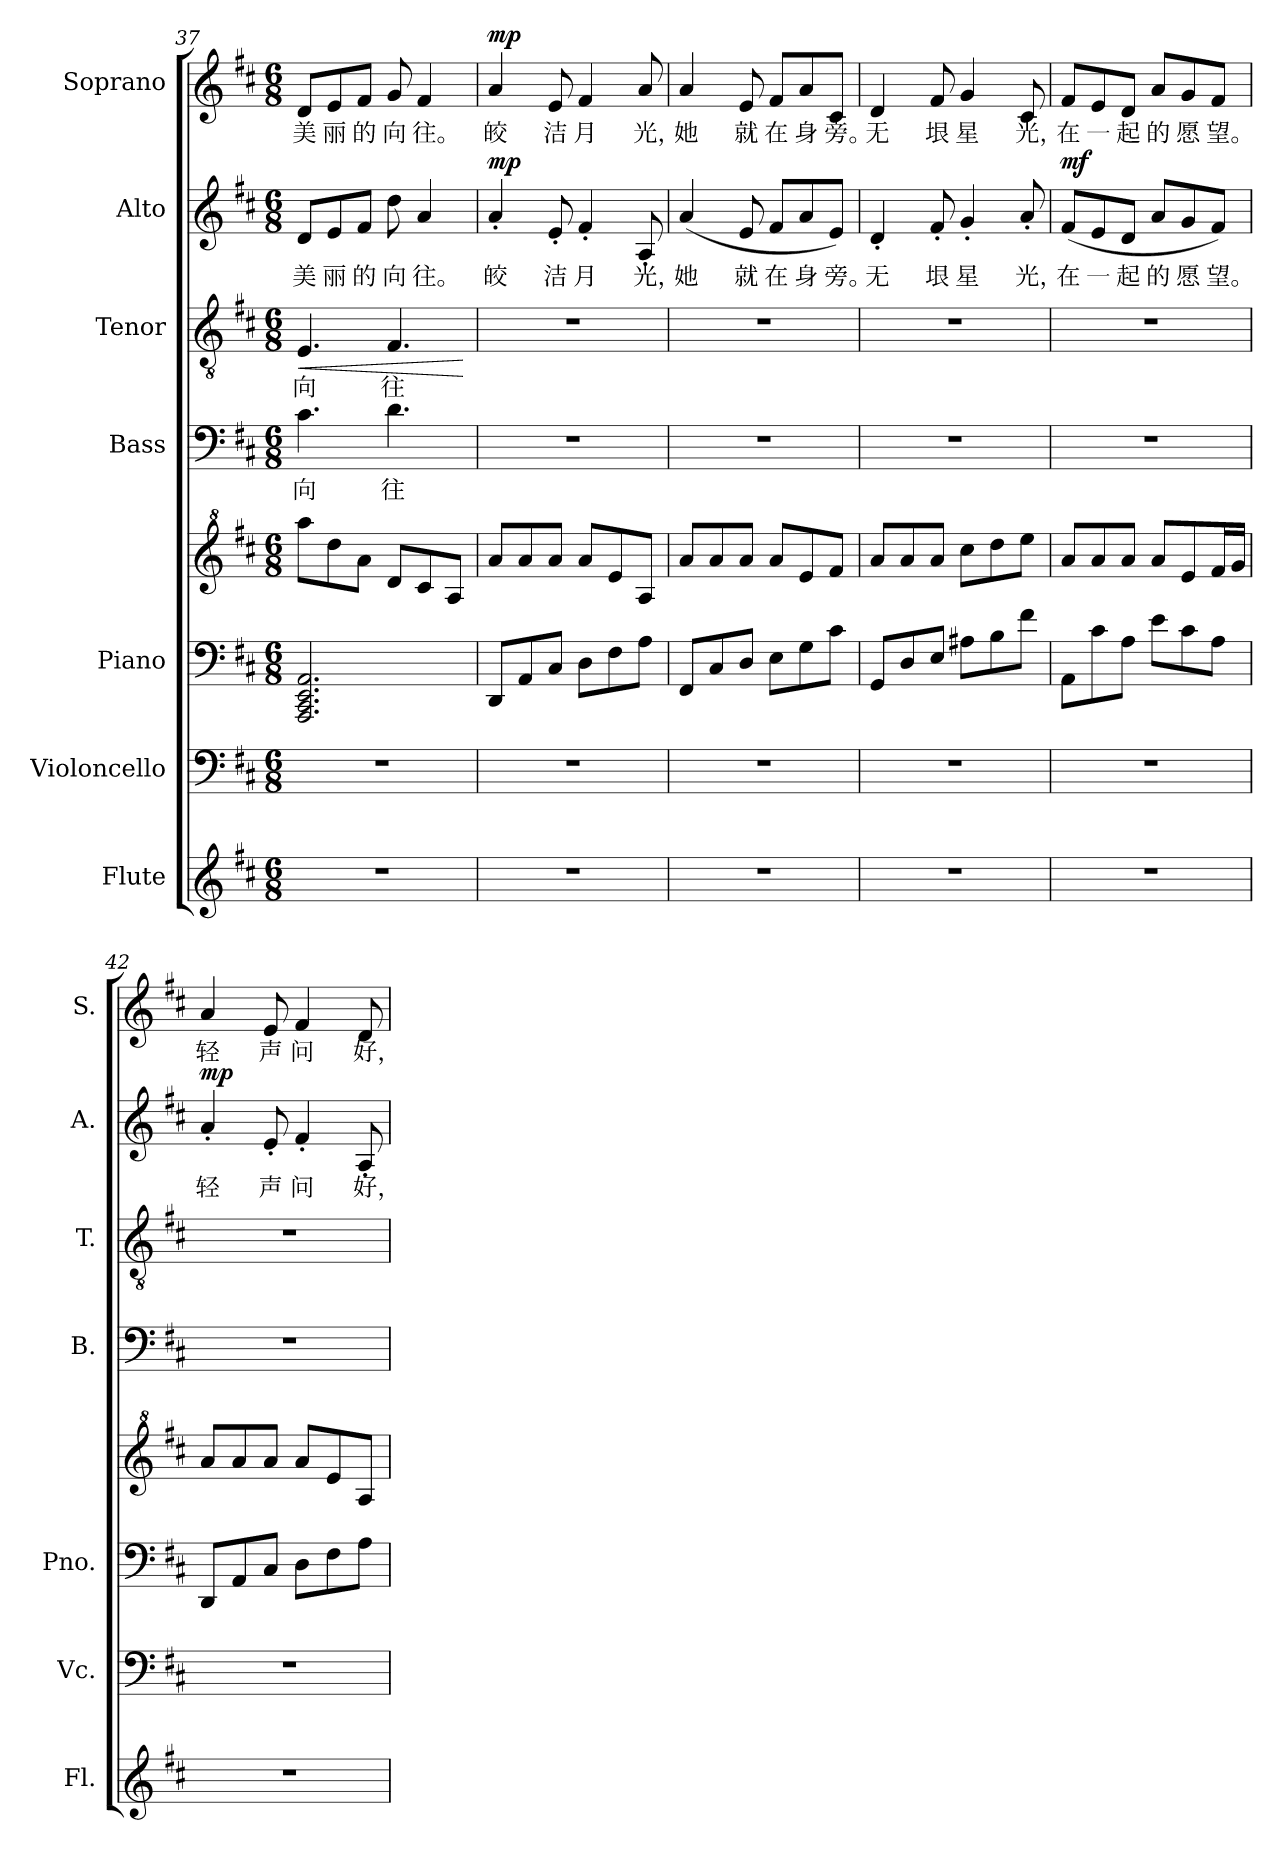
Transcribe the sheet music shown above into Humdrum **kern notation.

**kern	**kern	**kern	**kern	**kern	**text	**kern	**text	**dynam	**kern	**text	**dynam	**kern	**text	**dynam
*part7	*part6	*part5	*part5	*part4	*part4	*part3	*part3	*part3	*part2	*part2	*part2	*part1	*part1	*part1
*staff8	*staff7	*staff6	*staff5	*staff4	*staff4	*staff3	*staff3	*staff3	*staff2	*staff2	*staff2	*staff1	*staff1	*staff1
*I"Flute	*I"Violoncello	*I"Piano	*	*I"Bass	*	*I"Tenor	*	*	*I"Alto	*	*	*I"Soprano	*	*
*I'Fl.	*I'Vc.	*I'Pno.	*	*I'B.	*	*I'T.	*	*	*I'A.	*	*	*I'S.	*	*
*clefG2	*clefF4	*clefF4	*clefG^2	*clefF4	*	*clefGv2	*	*	*clefG2	*	*	*clefG2	*	*
*k[f#c#]	*k[f#c#]	*k[f#c#]	*k[f#c#]	*k[f#c#]	*	*k[f#c#]	*	*	*k[f#c#]	*	*	*k[f#c#]	*	*
*M6/8	*M6/8	*M6/8	*M6/8	*M6/8	*	*M6/8	*	*	*M6/8	*	*	*M6/8	*	*
=37	=37	=37	=37	=37	=37	=37	=37	=37	=37	=37	=37	=37	=37	=37
!	!	!	!	!	!LO:LY:b	!	!LO:LY:b	!LO:HP:b	!	!LO:LY:b	!	!	!LO:LY:b	!
2.r	2.r	2.AAA/ 2.CC#/ 2.EE/ 2.AA/	8aaa\L	4.c#\	向	4.E/	向	<	8d/L	美	.	8d/L	美	.
!	!	!	!	!	!	!	!	!	!	!LO:LY:b	!	!	!LO:LY:b	!
.	.	.	8ddd\	.	.	.	.	.	8e/	丽	.	8e/	丽	.
!	!	!	!	!	!	!	!	!	!	!LO:LY:b	!	!	!LO:LY:b	!
.	.	.	8aa\J	.	.	.	.	.	8f#/J	的	.	8f#/J	的	.
!	!	!	!	!	!LO:LY:b	!	!LO:LY:b	!	!	!LO:LY:b	!	!	!LO:LY:b	!
.	.	.	8dd/L	4.d\	往	4.F#/	往	.	8dd\	向	.	8g/	向	.
!	!	!	!	!	!	!	!	!	!	!LO:LY:b	!	!	!LO:LY:b	!
.	.	.	8cc#/	.	.	.	.	.	4a/	往。	.	4f#/	往。	.
.	.	.	8a/J	.	.	.	.	.	.	.	.	.	.	.
.	.	.	.	.	.	.	.	[	.	.	.	.	.	.
!!LO:LB:g=z
=38	=38	=38	=38	=38	=38	=38	=38	=38	=38	=38	=38	=38	=38	=38
!	!	!	!	!	!	!	!	!	!	!LO:LY:b	!LO:DY:b	!	!LO:LY:b	!LO:DY:b
2.r	2.r	8DD/L	8aa/L	2.r	.	2.r	.	.	4a'/	皎	mp	4a/	皎	mp
.	.	8AA/	8aa/	.	.	.	.	.	.	.	.	.	.	.
!	!	!	!	!	!	!	!	!	!	!LO:LY:b	!	!	!LO:LY:b	!
.	.	8C#/J	8aa/J	.	.	.	.	.	8e'/	洁	.	8e/	洁	.
!	!	!	!	!	!	!	!	!	!	!LO:LY:b	!	!	!LO:LY:b	!
.	.	8D\L	8aa/L	.	.	.	.	.	4f#'/	月	.	4f#/	月	.
.	.	8F#\	8ee/	.	.	.	.	.	.	.	.	.	.	.
!	!	!	!	!	!	!	!	!	!	!LO:LY:b	!	!	!LO:LY:b	!
.	.	8A\J	8a/J	.	.	.	.	.	8A'/	光，	.	8a/	光，	.
=39	=39	=39	=39	=39	=39	=39	=39	=39	=39	=39	=39	=39	=39	=39
!	!	!	!	!	!	!	!	!	!	!LO:LY:b	!	!	!LO:LY:b	!
2.r	2.r	8FF#/L	8aa/L	2.r	.	2.r	.	.	(4a/	她	.	4a/	她	.
.	.	8C#/	8aa/	.	.	.	.	.	.	.	.	.	.	.
!	!	!	!	!	!	!	!	!	!	!LO:LY:b	!	!	!LO:LY:b	!
.	.	8D/J	8aa/J	.	.	.	.	.	8e/	就	.	8e/	就	.
!	!	!	!	!	!	!	!	!	!	!LO:LY:b	!	!	!LO:LY:b	!
.	.	8E\L	8aa/L	.	.	.	.	.	8f#/L	在	.	8f#/L	在	.
!	!	!	!	!	!	!	!	!	!	!LO:LY:b	!	!	!LO:LY:b	!
.	.	8G\	8ee/	.	.	.	.	.	8a/	身	.	8a/	身	.
!	!	!	!	!	!	!	!	!	!	!LO:LY:b	!	!	!LO:LY:b	!
.	.	8c#\J	8ff#/J	.	.	.	.	.	8e/J)	旁。	.	8c#/J	旁。	.
=40	=40	=40	=40	=40	=40	=40	=40	=40	=40	=40	=40	=40	=40	=40
!	!	!	!	!	!	!	!	!	!	!LO:LY:b	!	!	!LO:LY:b	!
2.r	2.r	8GG/L	8aa/L	2.r	.	2.r	.	.	4d'/	无	.	4d/	无	.
.	.	8D/	8aa/	.	.	.	.	.	.	.	.	.	.	.
!	!	!	!	!	!	!	!	!	!	!LO:LY:b	!	!	!LO:LY:b	!
.	.	8E/J	8aa/J	.	.	.	.	.	8f#'/	垠	.	8f#/	垠	.
!	!	!	!	!	!	!	!	!	!	!LO:LY:b	!	!	!LO:LY:b	!
.	.	8A#X\L	8ccc#\L	.	.	.	.	.	4g'/	星	.	4g/	星	.
.	.	8B\	8ddd\	.	.	.	.	.	.	.	.	.	.	.
!	!	!	!	!	!	!	!	!	!	!LO:LY:b	!	!	!LO:LY:b	!
.	.	8f#\J	8eee\J	.	.	.	.	.	8a'/	光，	.	8c#/	光，	.
=41	=41	=41	=41	=41	=41	=41	=41	=41	=41	=41	=41	=41	=41	=41
!	!	!	!	!	!	!	!	!	!	!LO:LY:b	!LO:DY:b	!	!LO:LY:b	!
2.r	2.r	8AA\L	8aa/L	2.r	.	2.r	.	.	(8f#/L	在	mf	8f#/L	在	.
!	!	!	!	!	!	!	!	!	!	!LO:LY:b	!	!	!LO:LY:b	!
.	.	8c#\	8aa/	.	.	.	.	.	8e/	一	.	8e/	一	.
!	!	!	!	!	!	!	!	!	!	!LO:LY:b	!	!	!LO:LY:b	!
.	.	8A\J	8aa/J	.	.	.	.	.	8d/J	起	.	8d/J	起	.
!	!	!	!	!	!	!	!	!	!	!LO:LY:b	!	!	!LO:LY:b	!
.	.	8e\L	8aa/L	.	.	.	.	.	8a/L	的	.	8a/L	的	.
!	!	!	!	!	!	!	!	!	!	!LO:LY:b	!	!	!LO:LY:b	!
.	.	8c#\	8ee/	.	.	.	.	.	8g/	愿	.	8g/	愿	.
!	!	!	!	!	!	!	!	!	!	!LO:LY:b	!	!	!LO:LY:b	!
.	.	8A\J	16ff#/L	.	.	.	.	.	8f#/J)	望。	.	8f#/J	望。	.
.	.	.	16gg/JJ	.	.	.	.	.	.	.	.	.	.	.
!!LO:LB:g=z
=42	=42	=42	=42	=42	=42	=42	=42	=42	=42	=42	=42	=42	=42	=42
!	!	!	!	!	!	!	!	!	!	!LO:LY:b	!LO:DY:b	!	!LO:LY:b	!
2.r	2.r	8DD/L	8aa/L	2.r	.	2.r	.	.	4a'/	轻	mp	4a/	轻	.
.	.	8AA/	8aa/	.	.	.	.	.	.	.	.	.	.	.
!	!	!	!	!	!	!	!	!	!	!LO:LY:b	!	!	!LO:LY:b	!
.	.	8C#/J	8aa/J	.	.	.	.	.	8e'/	声	.	8e/	声	.
!	!	!	!	!	!	!	!	!	!	!LO:LY:b	!	!	!LO:LY:b	!
.	.	8D\L	8aa/L	.	.	.	.	.	4f#'/	问	.	4f#/	问	.
.	.	8F#\	8ee/	.	.	.	.	.	.	.	.	.	.	.
!	!	!	!	!	!	!	!	!	!	!LO:LY:b	!	!	!LO:LY:b	!
.	.	8A\J	8a/J	.	.	.	.	.	8A'/	好，	.	8d/	好，	.
=	=	=	=	=	=	=	=	=	=	=	=	=	=	=
*-	*-	*-	*-	*-	*-	*-	*-	*-	*-	*-	*-	*-	*-	*-
